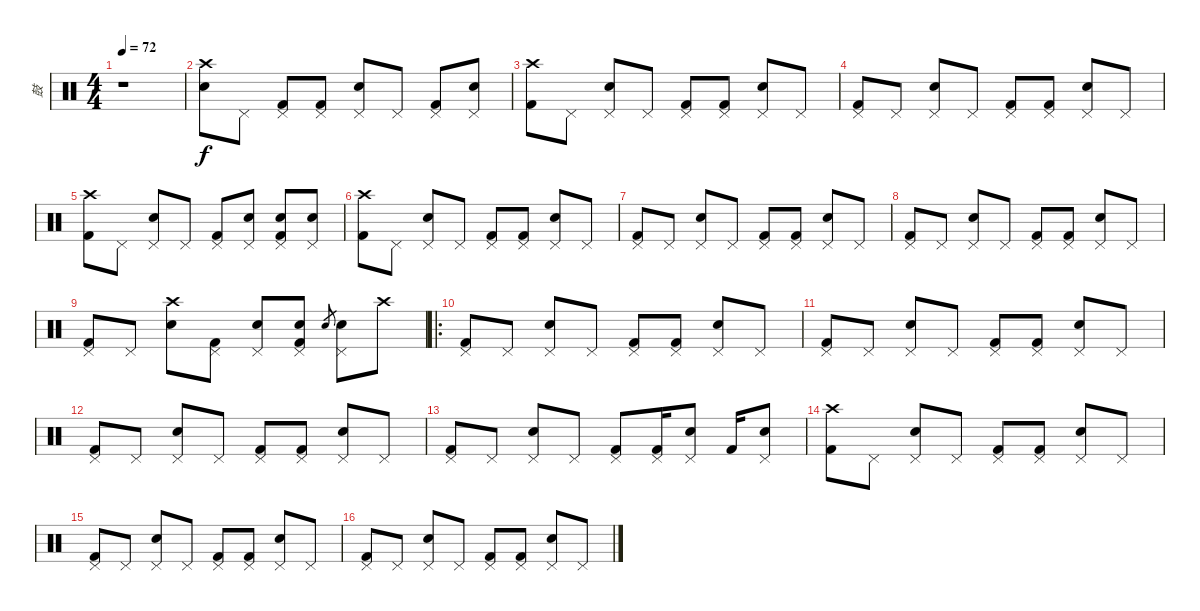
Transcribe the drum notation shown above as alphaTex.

\track ("鼓" "鼓") {instrument percussion}
\staff {score}
\articulation defaults
\ts (4 4)
\tempo 72
\clef neutral
\ks c
r.1{dy f} |
("Crash high (hit)" "Snare (hit) 2").8 "Pedal Hi-Hat (hit)".8 ("Pedal Hi-Hat (hit)" "Kick (hit) 2").8 ("Pedal Hi-Hat (hit)" "Kick (hit) 2").8 ("Pedal Hi-Hat (hit)" "Snare (hit) 2").8 "Pedal Hi-Hat (hit)".8 ("Pedal Hi-Hat (hit)" "Kick (hit) 2").8 ("Pedal Hi-Hat (hit)" "Snare (hit) 2").8 |
("Crash high (hit)" "Kick (hit) 2").8 "Pedal Hi-Hat (hit)".8 ("Pedal Hi-Hat (hit)" "Snare (hit) 2").8 "Pedal Hi-Hat (hit)".8 ("Pedal Hi-Hat (hit)" "Kick (hit) 2").8 ("Pedal Hi-Hat (hit)" "Kick (hit) 2").8 ("Pedal Hi-Hat (hit)" "Snare (hit) 2").8 "Pedal Hi-Hat (hit)".8 |
("Pedal Hi-Hat (hit)" "Kick (hit) 2").8 "Pedal Hi-Hat (hit)".8 ("Pedal Hi-Hat (hit)" "Snare (hit) 2").8 "Pedal Hi-Hat (hit)".8 ("Pedal Hi-Hat (hit)" "Kick (hit) 2").8 ("Pedal Hi-Hat (hit)" "Kick (hit) 2").8 ("Pedal Hi-Hat (hit)" "Snare (hit) 2").8 "Pedal Hi-Hat (hit)".8 |
("Crash high (hit)" "Kick (hit) 2").8 "Pedal Hi-Hat (hit)".8 ("Pedal Hi-Hat (hit)" "Snare (hit) 2").8 "Pedal Hi-Hat (hit)".8 ("Pedal Hi-Hat (hit)" "Kick (hit) 2").8 ("Pedal Hi-Hat (hit)" "Snare (hit) 2").8 ("Pedal Hi-Hat (hit)" "Kick (hit) 2" "Snare (hit) 2").8 ("Pedal Hi-Hat (hit)" "Snare (hit) 2").8 |
("Crash high (hit)" "Kick (hit) 2").8 "Pedal Hi-Hat (hit)".8 ("Pedal Hi-Hat (hit)" "Snare (hit) 2").8 "Pedal Hi-Hat (hit)".8 ("Pedal Hi-Hat (hit)" "Kick (hit) 2").8 ("Pedal Hi-Hat (hit)" "Kick (hit) 2").8 ("Pedal Hi-Hat (hit)" "Snare (hit) 2").8 "Pedal Hi-Hat (hit)".8 |
("Pedal Hi-Hat (hit)" "Kick (hit) 2").8 "Pedal Hi-Hat (hit)".8 ("Pedal Hi-Hat (hit)" "Snare (hit) 2").8 "Pedal Hi-Hat (hit)".8 ("Pedal Hi-Hat (hit)" "Kick (hit) 2").8 ("Pedal Hi-Hat (hit)" "Kick (hit) 2").8 ("Pedal Hi-Hat (hit)" "Snare (hit) 2").8 "Pedal Hi-Hat (hit)".8 |
("Pedal Hi-Hat (hit)" "Kick (hit) 2").8 "Pedal Hi-Hat (hit)".8 ("Pedal Hi-Hat (hit)" "Snare (hit) 2").8 "Pedal Hi-Hat (hit)".8 ("Pedal Hi-Hat (hit)" "Kick (hit) 2").8 ("Pedal Hi-Hat (hit)" "Kick (hit) 2").8 ("Pedal Hi-Hat (hit)" "Snare (hit) 2").8 "Pedal Hi-Hat (hit)".8 |
("Pedal Hi-Hat (hit)" "Kick (hit) 2").8 "Pedal Hi-Hat (hit)".8 ("Crash high (hit)" "Snare (hit) 2").8 ("Pedal Hi-Hat (hit)" "Kick (hit) 2").8 ("Pedal Hi-Hat (hit)" "Snare (hit) 2").8 ("Pedal Hi-Hat (hit)" "Kick (hit) 2" "Snare (hit) 2").8 "Snare (hit) 2".8{gr} ("Pedal Hi-Hat (hit)" "Snare (hit) 2").8 "Crash high (hit)".8 |
\ro
("Pedal Hi-Hat (hit)" "Kick (hit) 2").8 "Pedal Hi-Hat (hit)".8 ("Pedal Hi-Hat (hit)" "Snare (hit) 2").8 "Pedal Hi-Hat (hit)".8 ("Pedal Hi-Hat (hit)" "Kick (hit) 2").8 ("Pedal Hi-Hat (hit)" "Kick (hit) 2").8 ("Pedal Hi-Hat (hit)" "Snare (hit) 2").8 "Pedal Hi-Hat (hit)".8 |
("Pedal Hi-Hat (hit)" "Kick (hit) 2").8 "Pedal Hi-Hat (hit)".8 ("Pedal Hi-Hat (hit)" "Snare (hit) 2").8 "Pedal Hi-Hat (hit)".8 ("Pedal Hi-Hat (hit)" "Kick (hit) 2").8 ("Pedal Hi-Hat (hit)" "Kick (hit) 2").8 ("Pedal Hi-Hat (hit)" "Snare (hit) 2").8 "Pedal Hi-Hat (hit)".8 |
("Pedal Hi-Hat (hit)" "Kick (hit) 2").8 "Pedal Hi-Hat (hit)".8 ("Pedal Hi-Hat (hit)" "Snare (hit) 2").8 "Pedal Hi-Hat (hit)".8 ("Pedal Hi-Hat (hit)" "Kick (hit) 2").8 ("Pedal Hi-Hat (hit)" "Kick (hit) 2").8 ("Pedal Hi-Hat (hit)" "Snare (hit) 2").8 "Pedal Hi-Hat (hit)".8 |
("Pedal Hi-Hat (hit)" "Kick (hit) 2").8 "Pedal Hi-Hat (hit)".8 ("Pedal Hi-Hat (hit)" "Snare (hit) 2").8 "Pedal Hi-Hat (hit)".8 ("Pedal Hi-Hat (hit)" "Kick (hit) 2").8 ("Pedal Hi-Hat (hit)" "Kick (hit) 2").16 ("Pedal Hi-Hat (hit)" "Snare (hit) 2").8 "Kick (hit) 2".16 ("Pedal Hi-Hat (hit)" "Snare (hit) 2").8 |
("Crash high (hit)" "Kick (hit) 2").8 "Pedal Hi-Hat (hit)".8 ("Pedal Hi-Hat (hit)" "Snare (hit) 2").8 "Pedal Hi-Hat (hit)".8 ("Pedal Hi-Hat (hit)" "Kick (hit) 2").8 ("Pedal Hi-Hat (hit)" "Kick (hit) 2").8 ("Pedal Hi-Hat (hit)" "Snare (hit) 2").8 "Pedal Hi-Hat (hit)".8 |
("Pedal Hi-Hat (hit)" "Kick (hit) 2").8 "Pedal Hi-Hat (hit)".8 ("Pedal Hi-Hat (hit)" "Snare (hit) 2").8 "Pedal Hi-Hat (hit)".8 ("Pedal Hi-Hat (hit)" "Kick (hit) 2").8 ("Pedal Hi-Hat (hit)" "Kick (hit) 2").8 ("Pedal Hi-Hat (hit)" "Snare (hit) 2").8 "Pedal Hi-Hat (hit)".8 |
("Pedal Hi-Hat (hit)" "Kick (hit) 2").8 "Pedal Hi-Hat (hit)".8 ("Pedal Hi-Hat (hit)" "Snare (hit) 2").8 "Pedal Hi-Hat (hit)".8 ("Pedal Hi-Hat (hit)" "Kick (hit) 2").8 ("Pedal Hi-Hat (hit)" "Kick (hit) 2").8 ("Pedal Hi-Hat (hit)" "Snare (hit) 2").8 "Pedal Hi-Hat (hit)".8
